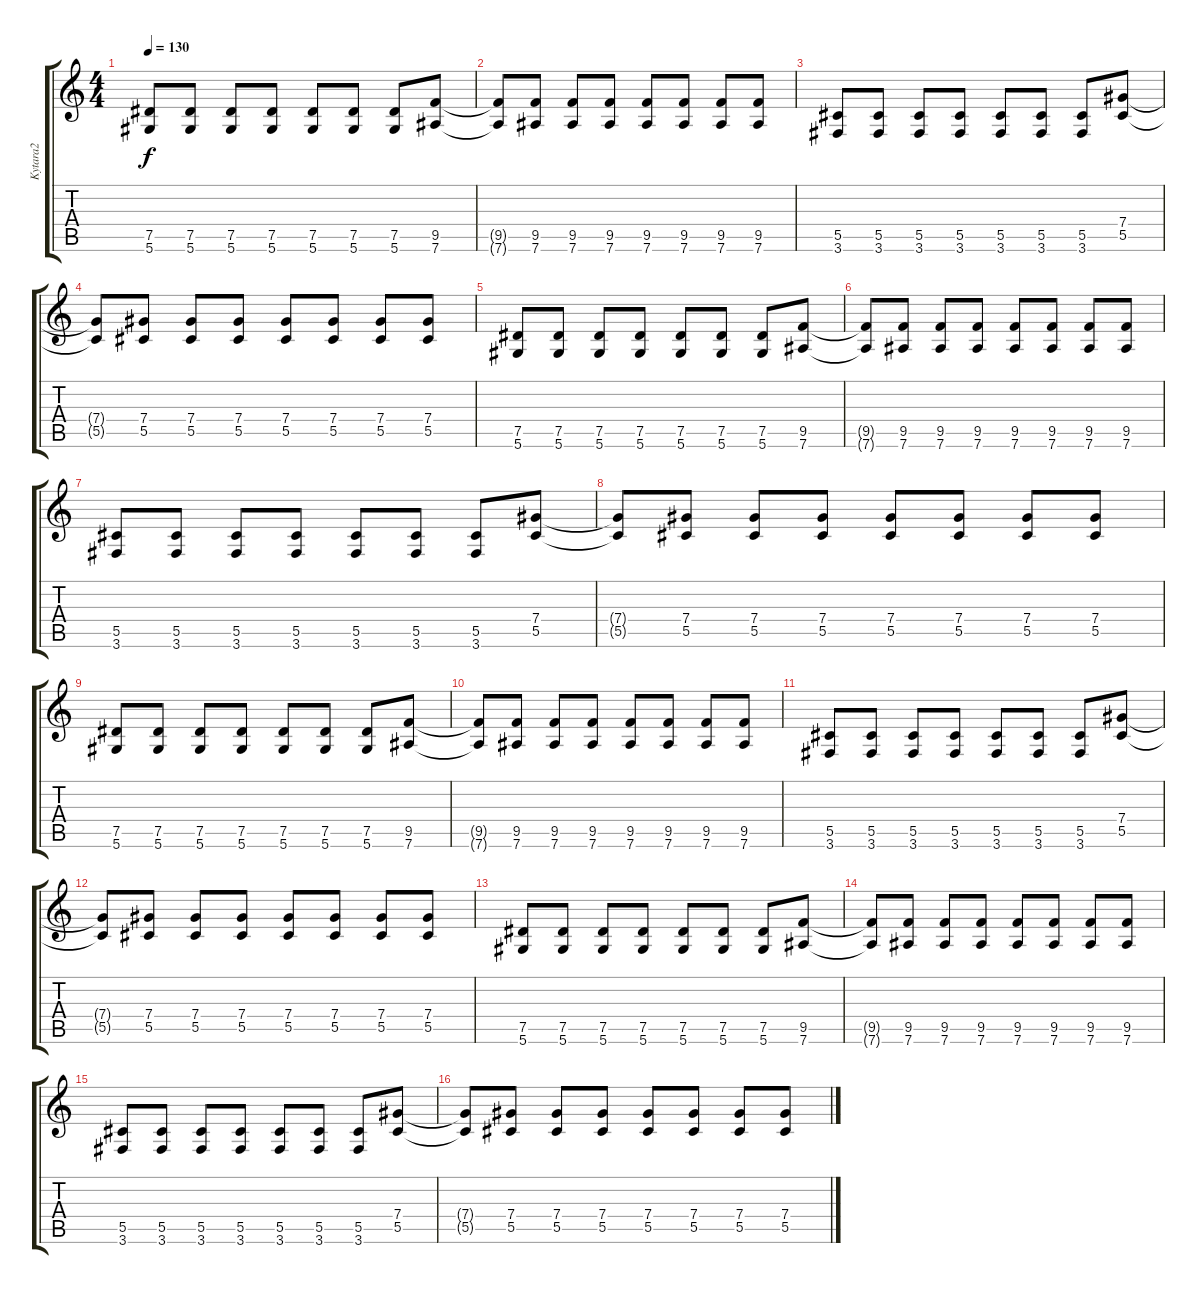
\track ("Kytara2" "Kytara2") {instrument distortionguitar}
\staff {score tabs}
\tuning (Eb4 Bb3 Gb3 Db3 Ab2 Eb2) {hide}
\ts (4 4)
\tempo 130
\clef g2
\ks c
(7.5 5.6).8{dy f} (7.5 5.6).8 (7.5 5.6).8 (7.5 5.6).8 (7.5 5.6).8 (7.5 5.6).8 (7.5 5.6).8 (9.5 7.6).8 |
(9.5{t} 7.6{t}).8 (9.5 7.6).8 (9.5 7.6).8 (9.5 7.6).8 (9.5 7.6).8 (9.5 7.6).8 (9.5 7.6).8 (9.5 7.6).8 |
(5.5 3.6).8 (5.5 3.6).8 (5.5 3.6).8 (5.5 3.6).8 (5.5 3.6).8 (5.5 3.6).8 (5.5 3.6).8 (7.4 5.5).8 |
(7.4{t} 5.5{t}).8 (7.4 5.5).8 (7.4 5.5).8 (7.4 5.5).8 (7.4 5.5).8 (7.4 5.5).8 (7.4 5.5).8 (7.4 5.5).8 |
(7.5 5.6).8 (7.5 5.6).8 (7.5 5.6).8 (7.5 5.6).8 (7.5 5.6).8 (7.5 5.6).8 (7.5 5.6).8 (9.5 7.6).8 |
(9.5{t} 7.6{t}).8 (9.5 7.6).8 (9.5 7.6).8 (9.5 7.6).8 (9.5 7.6).8 (9.5 7.6).8 (9.5 7.6).8 (9.5 7.6).8 |
(5.5 3.6).8 (5.5 3.6).8 (5.5 3.6).8 (5.5 3.6).8 (5.5 3.6).8 (5.5 3.6).8 (5.5 3.6).8 (7.4 5.5).8 |
(7.4{t} 5.5{t}).8 (7.4 5.5).8 (7.4 5.5).8 (7.4 5.5).8 (7.4 5.5).8 (7.4 5.5).8 (7.4 5.5).8 (7.4 5.5).8 |
(7.5 5.6).8 (7.5 5.6).8 (7.5 5.6).8 (7.5 5.6).8 (7.5 5.6).8 (7.5 5.6).8 (7.5 5.6).8 (9.5 7.6).8 |
(9.5{t} 7.6{t}).8 (9.5 7.6).8 (9.5 7.6).8 (9.5 7.6).8 (9.5 7.6).8 (9.5 7.6).8 (9.5 7.6).8 (9.5 7.6).8 |
(5.5 3.6).8 (5.5 3.6).8 (5.5 3.6).8 (5.5 3.6).8 (5.5 3.6).8 (5.5 3.6).8 (5.5 3.6).8 (7.4 5.5).8 |
(7.4{t} 5.5{t}).8 (7.4 5.5).8 (7.4 5.5).8 (7.4 5.5).8 (7.4 5.5).8 (7.4 5.5).8 (7.4 5.5).8 (7.4 5.5).8 |
(7.5 5.6).8 (7.5 5.6).8 (7.5 5.6).8 (7.5 5.6).8 (7.5 5.6).8 (7.5 5.6).8 (7.5 5.6).8 (9.5 7.6).8 |
(9.5{t} 7.6{t}).8 (9.5 7.6).8 (9.5 7.6).8 (9.5 7.6).8 (9.5 7.6).8 (9.5 7.6).8 (9.5 7.6).8 (9.5 7.6).8 |
(5.5 3.6).8 (5.5 3.6).8 (5.5 3.6).8 (5.5 3.6).8 (5.5 3.6).8 (5.5 3.6).8 (5.5 3.6).8 (7.4 5.5).8 |
(7.4{t} 5.5{t}).8 (7.4 5.5).8 (7.4 5.5).8 (7.4 5.5).8 (7.4 5.5).8 (7.4 5.5).8 (7.4 5.5).8 (7.4 5.5).8
